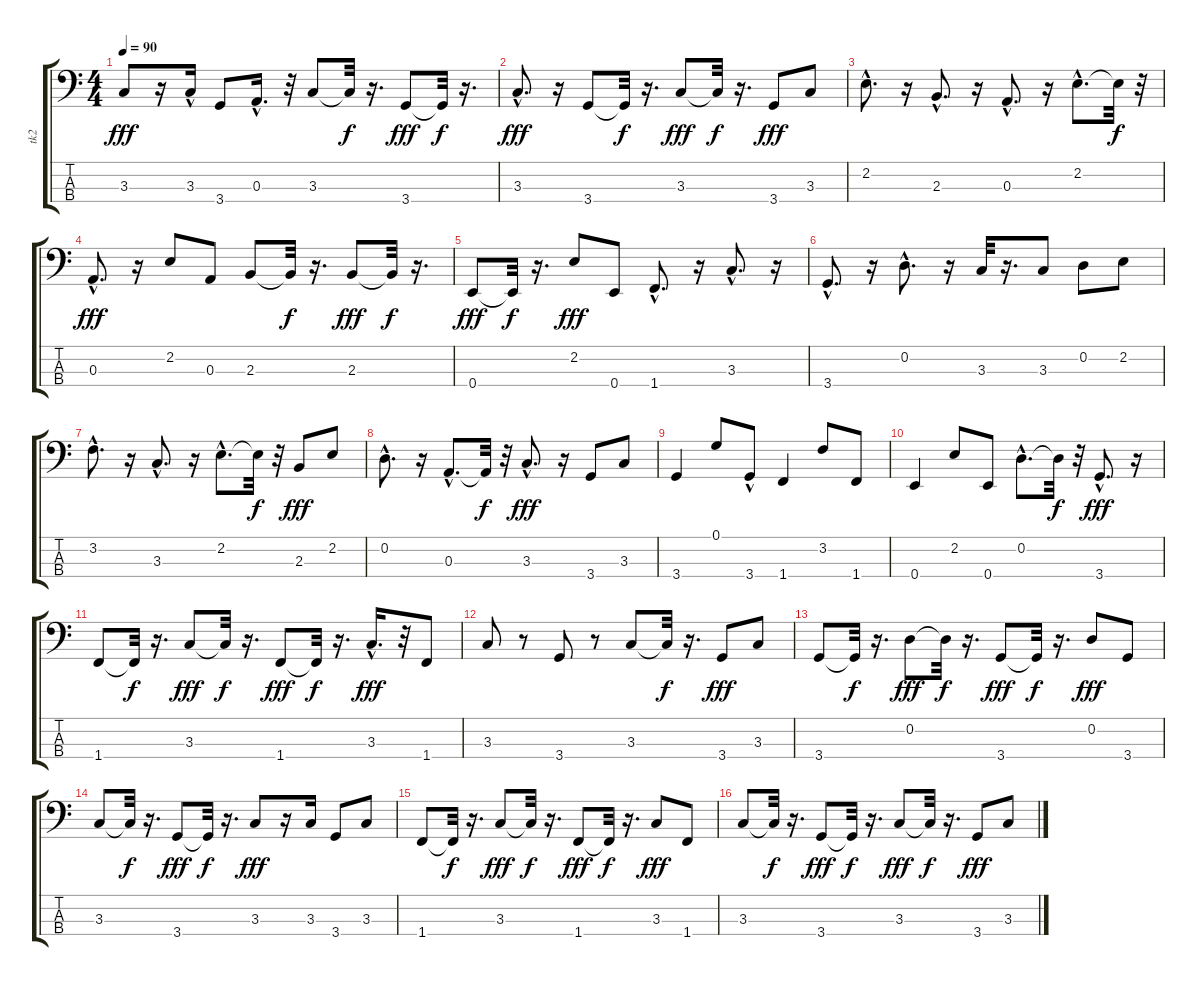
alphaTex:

\track ("tk2" "tk2") {instrument electricbassfinger}
\staff {score tabs}
\tuning (G2 D2 A1 E1) {hide}
\ts (4 4)
\tempo 90
\clef f4
\ks c
3.3.8{dy fff} r.16 3.3{hac}.16 3.4.8 0.3{hac}.16{d} r.32 3.3.8 3.3{t}.32{dy f} r.16{d} 3.4.8{dy fff} 3.4{t}.32{dy f} r.16{d} |
3.3{hac}.8{d dy fff} r.16 3.4.8 3.4{t}.32{dy f} r.16{d} 3.3.8{dy fff} 3.3{t}.32{dy f} r.16{d} 3.4.8{dy fff} 3.3.8 |
2.2{hac}.8{d} r.16 2.3{hac}.8{d} r.16 0.3{hac}.8{d} r.16 2.2{hac}.8{d} 2.2{t}.32{dy f} r.32 |
0.3{hac}.8{d dy fff} r.16 2.2.8 0.3.8 2.3.8 2.3{t}.32{dy f} r.16{d} 2.3.8{dy fff} 2.3{t}.32{dy f} r.16{d} |
0.4.8{dy fff} 0.4{t}.32{dy f} r.16{d} 2.2.8{dy fff} 0.4.8 1.4{hac}.8{d} r.16 3.3{hac}.8{d} r.16 |
3.4{hac}.8{d} r.16 0.2{hac}.8{d} r.16 3.3.32 r.16{d} 3.3.8 0.2.8 2.2.8 |
3.2{hac}.8{d} r.16 3.3{hac}.8{d} r.16 2.2{hac}.8{d} 2.2{t}.32{dy f} r.32 2.3.8{dy fff} 2.2.8 |
0.2{hac}.8{d} r.16 0.3{hac}.8{d} 0.3{t}.32{dy f} r.32 3.3{hac}.8{d dy fff} r.16 3.4.8 3.3.8 |
3.4.4 0.1.8 3.4{hac}.8 1.4.4 3.2.8 1.4.8 |
0.4.4 2.2.8 0.4.8 0.2{hac}.8{d} 0.2{t}.32{dy f} r.32 3.4{hac}.8{d dy fff} r.16 |
1.4.8 1.4{t}.32{dy f} r.16{d} 3.3.8{dy fff} 3.3{t}.32{dy f} r.16{d} 1.4.8{dy fff} 1.4{t}.32{dy f} r.16{d} 3.3{hac}.16{d dy fff} r.32 1.4.8 |
3.3.8 r.8 3.4.8 r.8 3.3.8 3.3{t}.32{dy f} r.16{d} 3.4.8{dy fff} 3.3.8 |
3.4.8 3.4{t}.32{dy f} r.16{d} 0.2.8{dy fff} 0.2{t}.32{dy f} r.16{d} 3.4.8{dy fff} 3.4{t}.32{dy f} r.16{d} 0.2.8{dy fff} 3.4.8 |
3.3.8 3.3{t}.32{dy f} r.16{d} 3.4.8{dy fff} 3.4{t}.32{dy f} r.16{d} 3.3.8{dy fff} r.16 3.3.16 3.4.8 3.3.8 |
1.4.8 1.4{t}.32{dy f} r.16{d} 3.3.8{dy fff} 3.3{t}.32{dy f} r.16{d} 1.4.8{dy fff} 1.4{t}.32{dy f} r.16{d} 3.3.8{dy fff} 1.4.8 |
3.3.8 3.3{t}.32{dy f} r.16{d} 3.4.8{dy fff} 3.4{t}.32{dy f} r.16{d} 3.3.8{dy fff} 3.3{t}.32{dy f} r.16{d} 3.4.8{dy fff} 3.3.8
